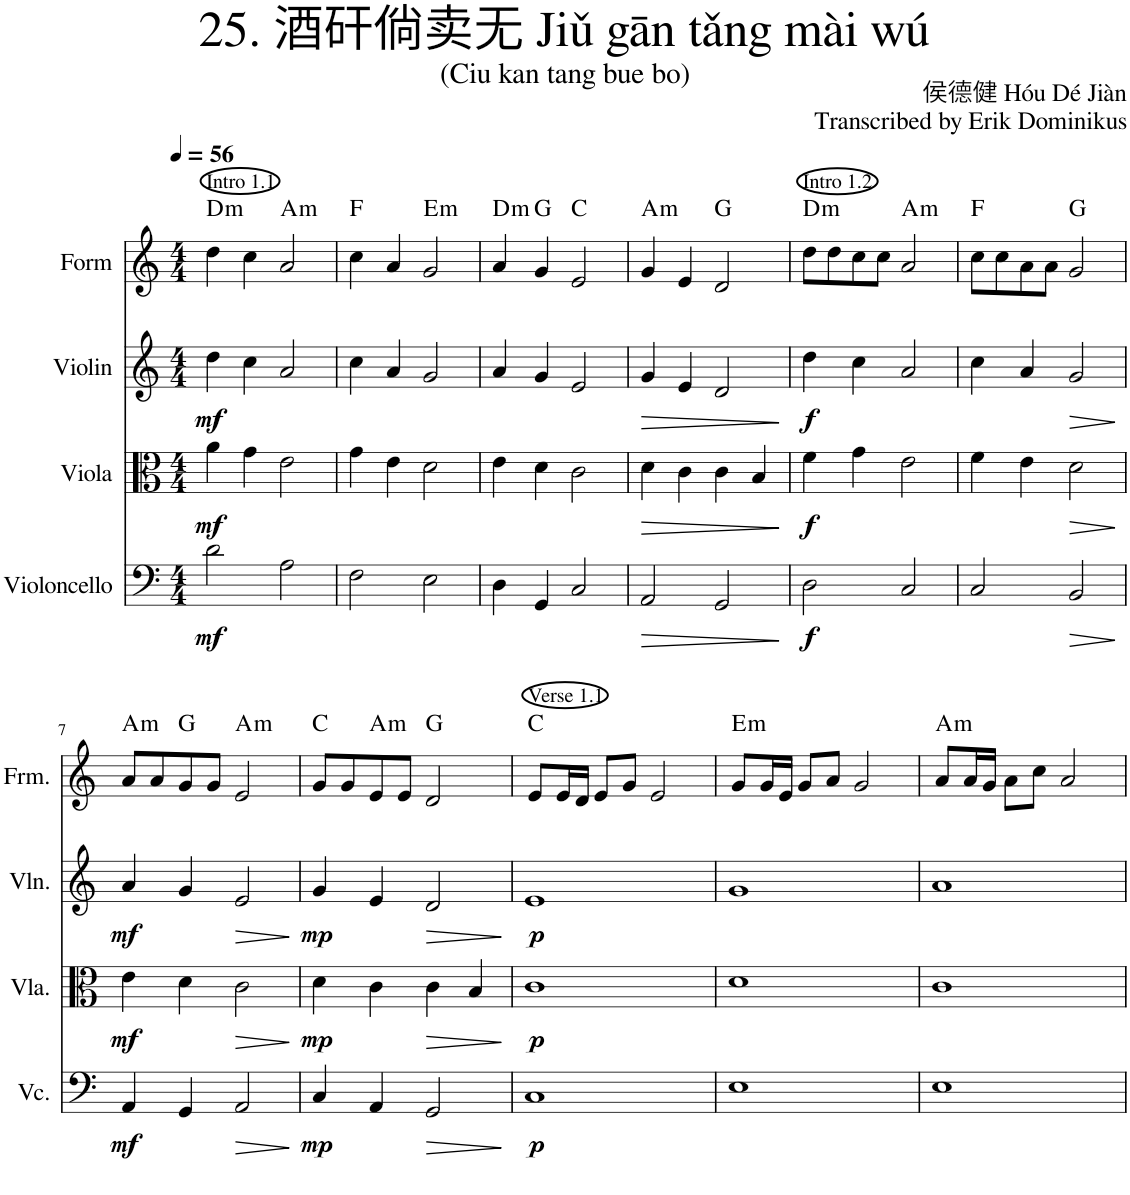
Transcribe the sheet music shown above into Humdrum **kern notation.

**kern	**dynam	**kern	**dynam	**kern	**dynam	**kern	**harte
*part4	*part4	*part3	*part3	*part2	*part2	*part1	*part1
*staff4	*staff4	*staff3	*staff3	*staff2	*staff2	*staff1	*
*I"Violoncello	*	*I"Viola	*	*I"Violin	*	*I"Form	*
*I'Vc.	*	*I'Vla.	*	*I'Vln.	*	*I'Frm.	*
*clefF4	*	*clefC3	*	*clefG2	*	*clefG2	*
*k[]	*	*k[]	*	*k[]	*	*k[]	*
*M4/4	*	*M4/4	*	*M4/4	*	*M4/4	*
*MM56	*	*MM56	*	*MM56	*	*MM56	*
=1	=1	=1	=1	=1	=1	=1	=1
!	!	!	!	!	!	!LO:TX:a:t=Intro 1.1	!
!	!LO:DY:b	!	!LO:DY:b	!	!LO:DY:b	!	!LO:H:kt=m
2d\	mf	4a\	mf	4dd\	mf	4dd\	D:min
.	.	4g\	.	4cc\	.	4cc\	.
!	!	!	!	!	!	!	!LO:H:kt=m
2A\	.	2e\	.	2a/	.	2a/	A:min
=2	=2	=2	=2	=2	=2	=2	=2
2F\	.	4g\	.	4cc\	.	4cc\	F:maj
.	.	4e\	.	4a/	.	4a/	.
!	!	!	!	!	!	!	!LO:H:kt=m
2E\	.	2d\	.	2g/	.	2g/	E:min
=3	=3	=3	=3	=3	=3	=3	=3
!	!	!	!	!	!	!	!LO:H:kt=m
4D\	.	4e\	.	4a/	.	4a/	D:min
4GG/	.	4d\	.	4g/	.	4g/	G:maj
2C/	.	2c\	.	2e/	.	2e/	C:maj
=4	=4	=4	=4	=4	=4	=4	=4
!	!LO:HP:b	!	!LO:HP:b	!	!LO:HP:b	!	!LO:H:kt=m
2AA/	>	4d\	>	4g/	>	4g/	A:min
.	.	4c\	.	4e/	.	4e/	.
2GG/	.	4c\	.	2d/	.	2d/	G:maj
.	.	4B/	.	.	.	.	.
.	]	.	]	.	]	.	.
=5	=5	=5	=5	=5	=5	=5	=5
!	!	!	!	!	!	!LO:TX:a:t=Intro 1.2	!
!	!LO:DY:b	!	!LO:DY:b	!	!LO:DY:b	!	!LO:H:kt=m
2D\	f	4f\	f	4dd\	f	8dd\L	D:min
.	.	.	.	.	.	8dd\	.
.	.	4g\	.	4cc\	.	8cc\	.
.	.	.	.	.	.	8cc\J	.
!	!	!	!	!	!	!	!LO:H:kt=m
2C/	.	2e\	.	2a/	.	2a/	A:min
=6	=6	=6	=6	=6	=6	=6	=6
2C/	.	4f\	.	4cc\	.	8cc\L	F:maj
.	.	.	.	.	.	8cc\	.
.	.	4e\	.	4a/	.	8a\	.
.	.	.	.	.	.	8a\J	.
!	!LO:HP:b	!	!LO:HP:b	!	!LO:HP:b	!	!
2BB/	>	2d\	>	2g/	>	2g/	G:maj
.	]	.	]	.	]	.	.
!!LO:LB:g=z
=7	=7	=7	=7	=7	=7	=7	=7
!	!LO:DY:b	!	!LO:DY:b	!	!LO:DY:b	!	!LO:H:kt=m
4AA/	mf	4e\	mf	4a/	mf	8a/L	A:min
.	.	.	.	.	.	8a/	.
4GG/	.	4d\	.	4g/	.	8g/	G:maj
.	.	.	.	.	.	8g/J	.
!	!LO:HP:b	!	!LO:HP:b	!	!LO:HP:b	!	!LO:H:kt=m
2AA/	>	2c\	>	2e/	>	2e/	A:min
.	]	.	]	.	]	.	.
=8	=8	=8	=8	=8	=8	=8	=8
!	!LO:DY:b	!	!LO:DY:b	!	!LO:DY:b	!	!
4C/	mp	4d\	mp	4g/	mp	8g/L	C:maj
.	.	.	.	.	.	8g/	.
!	!	!	!	!	!	!	!LO:H:kt=m
4AA/	.	4c\	.	4e/	.	8e/	A:min
.	.	.	.	.	.	8e/J	.
!	!LO:HP:b	!	!LO:HP:b	!	!LO:HP:b	!	!
2GG/	>	4c\	>	2d/	>	2d/	G:maj
.	.	4B/	.	.	.	.	.
.	]	.	]	.	]	.	.
=9	=9	=9	=9	=9	=9	=9	=9
!	!	!	!	!	!	!LO:TX:a:t=Verse 1.1	!
!	!LO:DY:b	!	!LO:DY:b	!	!LO:DY:b	!	!
1C	p	1c	p	1e	p	8e/L	C:maj
.	.	.	.	.	.	16e/L	.
.	.	.	.	.	.	16d/JJ	.
.	.	.	.	.	.	8e/L	.
.	.	.	.	.	.	8g/J	.
.	.	.	.	.	.	2e/	.
=10	=10	=10	=10	=10	=10	=10	=10
!	!	!	!	!	!	!	!LO:H:kt=m
1E	.	1d	.	1g	.	8g/L	E:min
.	.	.	.	.	.	16g/L	.
.	.	.	.	.	.	16e/JJ	.
.	.	.	.	.	.	8g/L	.
.	.	.	.	.	.	8a/J	.
.	.	.	.	.	.	2g/	.
=11	=11	=11	=11	=11	=11	=11	=11
!	!	!	!	!	!	!	!LO:H:kt=m
1E	.	1c	.	1a	.	8a/L	A:min
.	.	.	.	.	.	16a/L	.
.	.	.	.	.	.	16g/JJ	.
.	.	.	.	.	.	8a\L	.
.	.	.	.	.	.	8cc\J	.
.	.	.	.	.	.	2a/	.
=	=	=	=	=	=	=	=
*-	*-	*-	*-	*-	*-	*-	*-
